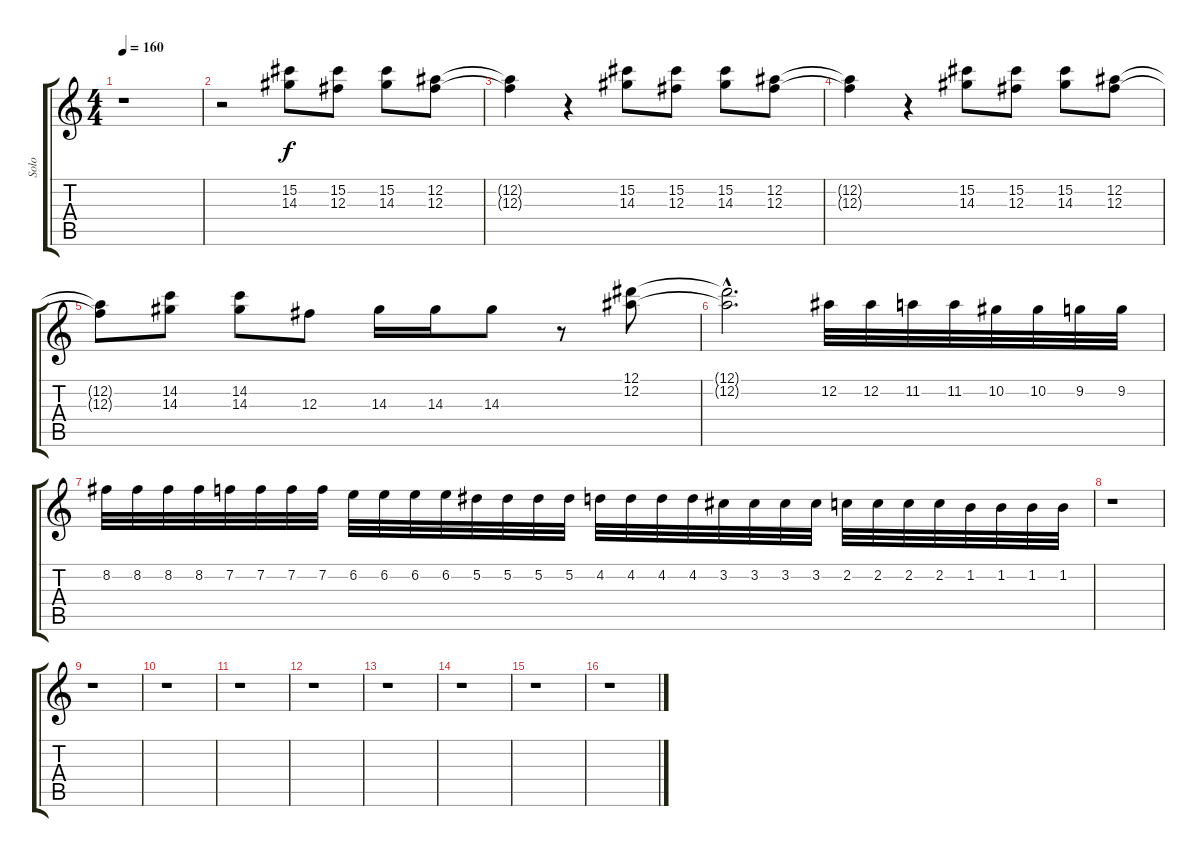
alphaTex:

\track ("Solo" "Solo") {instrument distortionguitar}
\staff {score tabs}
\tuning (Eb4 Bb3 Gb3 Db3 Ab2 Eb2) {hide}
\ts (4 4)
\tempo 160
\clef g2
\ks c
r.1{dy f} |
r.2 (15.2 14.3).8 (15.2 12.3).8 (15.2 14.3).8 (12.2 12.3).8 |
(12.2{t} 12.3{t}).4 r.4 (15.2 14.3).8 (15.2 12.3).8 (15.2 14.3).8 (12.2 12.3).8 |
(12.2{t} 12.3{t}).4 r.4 (15.2 14.3).8 (15.2 12.3).8 (15.2 14.3).8 (12.2 12.3).8 |
(12.2{t} 12.3{t}).8 (14.2 14.3).8 (14.2 14.3).8 12.3.8 14.3.16 14.3.16 14.3.8 r.8 (12.1 12.2).8 |
(12.1{hac t} 12.2{hac t}).2{d} 12.2.32 12.2.32 11.2.32 11.2.32 10.2.32 10.2.32 9.2.32 9.2.32 |
8.2.32 8.2.32 8.2.32 8.2.32 7.2.32 7.2.32 7.2.32 7.2.32 6.2.32 6.2.32 6.2.32 6.2.32 5.2.32 5.2.32 5.2.32 5.2.32 4.2.32 4.2.32 4.2.32 4.2.32 3.2.32 3.2.32 3.2.32 3.2.32 2.2.32 2.2.32 2.2.32 2.2.32 1.2.32 1.2.32 1.2.32 1.2.32 |
r.1 |
r.1 |
r.1 |
r.1 |
r.1 |
r.1 |
r.1 |
r.1 |
r.1
